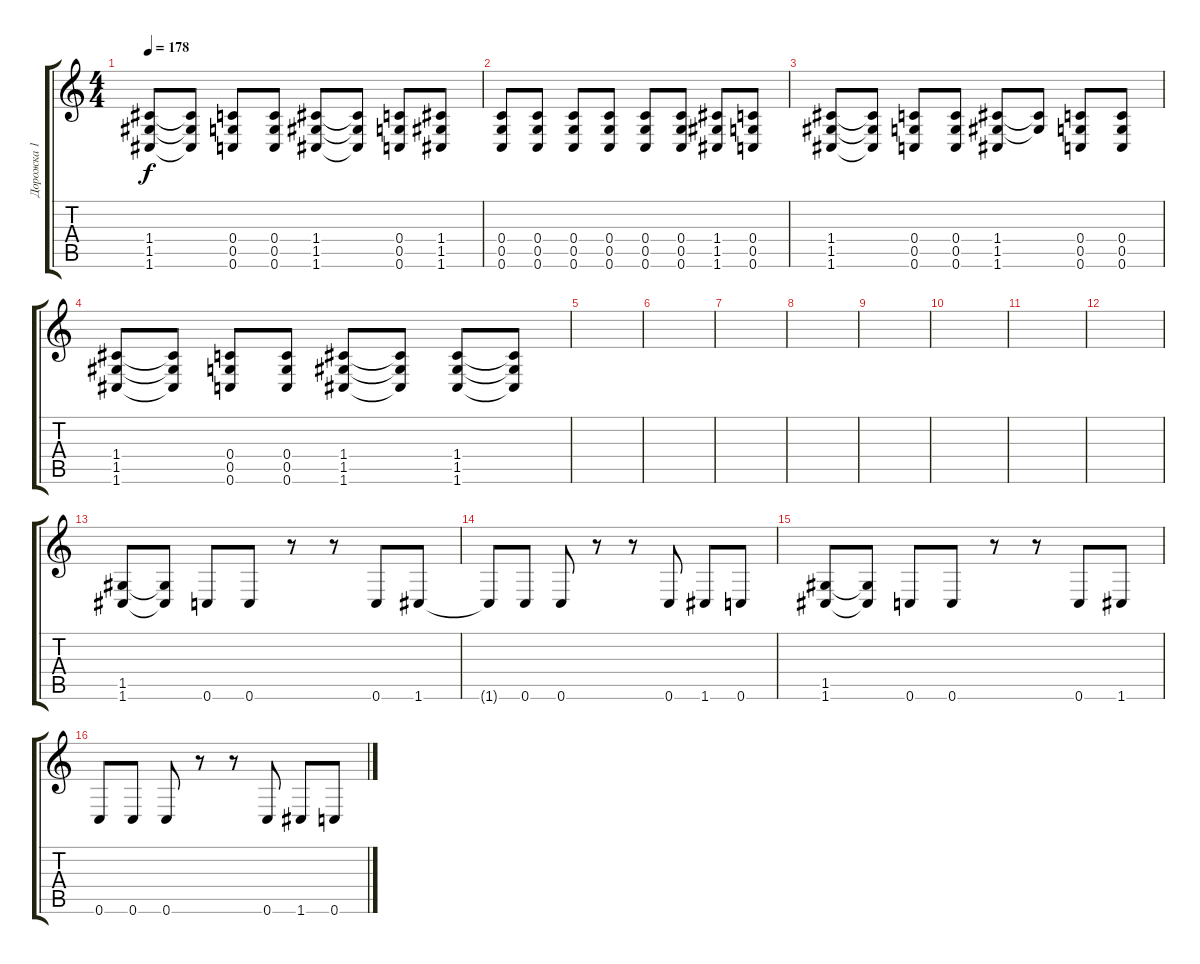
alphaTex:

\track ("Дорожка 1" "Дорожка 1") {instrument distortionguitar}
\staff {score tabs}
\tuning (D4 A3 F3 C3 G2 C2) {hide}
\ts (4 4)
\tempo 178
\clef g2
\ks c
(1.4 1.5 1.6).8{dy f} (1.4{t} 1.5{t} 1.6{t}).8 (0.4 0.5 0.6).8 (0.4 0.5 0.6).8 (1.4 1.5 1.6).8 (1.4{t} 1.5{t} 1.6{t}).8 (0.4 0.5 0.6).8 (1.4 1.5 1.6).8 |
(0.4 0.5 0.6).8 (0.4 0.5 0.6).8 (0.4 0.5 0.6).8 (0.4 0.5 0.6).8 (0.4 0.5 0.6).8 (0.4 0.5 0.6).8 (1.4 1.5 1.6).8 (0.4 0.5 0.6).8 |
(1.4 1.5 1.6).8 (1.4{t} 1.5{t} 1.6{t}).8 (0.4 0.5 0.6).8 (0.4 0.5 0.6).8 (1.4 1.5 1.6).8 (1.4{t} 1.5{t}).8 (0.4 0.5 0.6).8 (0.4 0.5 0.6).8 |
(1.4 1.5 1.6).8 (1.4{t} 1.5{t} 1.6{t}).8 (0.4 0.5 0.6).8 (0.4 0.5 0.6).8 (1.4 1.5 1.6).8 (1.4{t} 1.5{t} 1.6{t}).8 (1.4 1.5 1.6).8 (1.4{t} 1.5{t} 1.6{t}).8 |
|
|
|
|
|
|
|
|
(1.5 1.6).8 (1.5{t} 1.6{t}).8 0.6.8 0.6.8 r.8 r.8 0.6.8 1.6.8 |
1.6{t}.8 0.6.8 0.6.8 r.8 r.8 0.6.8 1.6.8 0.6.8 |
(1.5 1.6).8 (1.5{t} 1.6{t}).8 0.6.8 0.6.8 r.8 r.8 0.6.8 1.6.8 |
0.6.8 0.6.8 0.6.8 r.8 r.8 0.6.8 1.6.8 0.6.8
